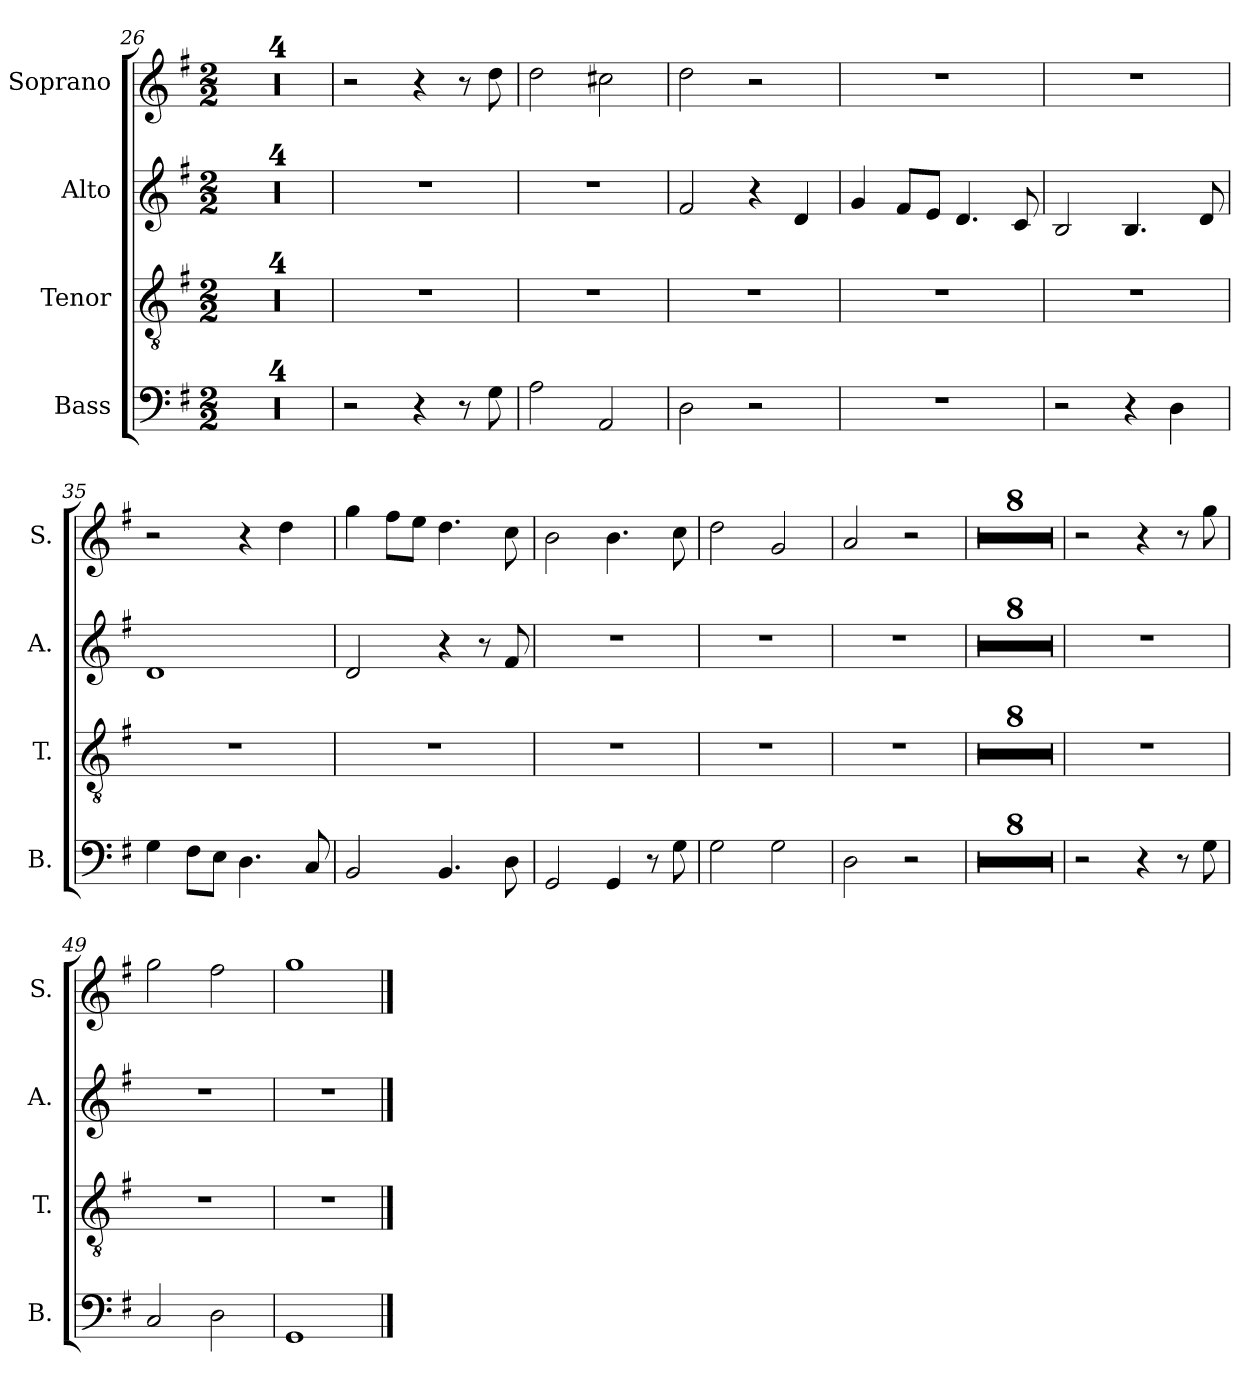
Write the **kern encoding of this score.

**kern	**kern	**kern	**kern
*part4	*part3	*part2	*part1
*staff4	*staff3	*staff2	*staff1
*I"Bass	*I"Tenor	*I"Alto	*I"Soprano
*I'B.	*I'T.	*I'A.	*I'S.
*clefF4	*clefGv2	*clefG2	*clefG2
*k[f#]	*k[f#]	*k[f#]	*k[f#]
*M2/2	*M2/2	*M2/2	*M2/2
=26	=26	=26	=26
1r	1r	1r	1r
=27	=27	=27	=27
1r	1r	1r	1r
=28	=28	=28	=28
1r	1r	1r	1r
=29	=29	=29	=29
1r	1r	1r	1r
!!LO:PB:g=z
=30	=30	=30	=30
2r	1r	1r	2r
4r	.	.	4r
8r	.	.	8r
8G\	.	.	8dd\
=31	=31	=31	=31
2A\	1r	1r	2dd\
2AA/	.	.	2cc#X\
=32	=32	=32	=32
2D\	1r	2f#/	2dd\
2r	.	4r	2r
.	.	4d/	.
=33	=33	=33	=33
1r	1r	4g/	1r
.	.	8f#/L	.
.	.	8e/J	.
.	.	4.d/	.
.	.	8c/	.
=34	=34	=34	=34
2r	1r	2B/	1r
4r	.	4.B/	.
4D\	.	.	.
.	.	8d/	.
=35	=35	=35	=35
4G\	1r	1d	2r
8F#\L	.	.	.
8E\J	.	.	.
4.D\	.	.	4r
.	.	.	4dd\
8C/	.	.	.
=36	=36	=36	=36
2BB/	1r	2d/	4gg\
.	.	.	8ff#\L
.	.	.	8ee\J
4.BB/	.	4r	4.dd\
.	.	8r	.
8D\	.	8f#/	8cc\
=37	=37	=37	=37
2GG/	1r	1r	2b\
4GG/	.	.	4.b\
8r	.	.	.
8G\	.	.	8cc\
!!LO:LB:g=z
=38	=38	=38	=38
2G\	1r	1r	2dd\
2G\	.	.	2g/
=39	=39	=39	=39
2D\	1r	1r	2a/
2r	.	.	2r
=40	=40	=40	=40
1r	1r	1r	1r
=41	=41	=41	=41
1r	1r	1r	1r
=42	=42	=42	=42
1r	1r	1r	1r
=43	=43	=43	=43
1r	1r	1r	1r
=44	=44	=44	=44
1r	1r	1r	1r
=45	=45	=45	=45
1r	1r	1r	1r
=46	=46	=46	=46
1r	1r	1r	1r
=47	=47	=47	=47
1r	1r	1r	1r
=48	=48	=48	=48
2r	1r	1r	2r
4r	.	.	4r
8r	.	.	8r
8G\	.	.	8gg\
=49	=49	=49	=49
2C/	1r	1r	2gg\
2D\	.	.	2ff#\
=50	=50	=50	=50
1GG	1r	1r	1gg
==	==	==	==
*-	*-	*-	*-
